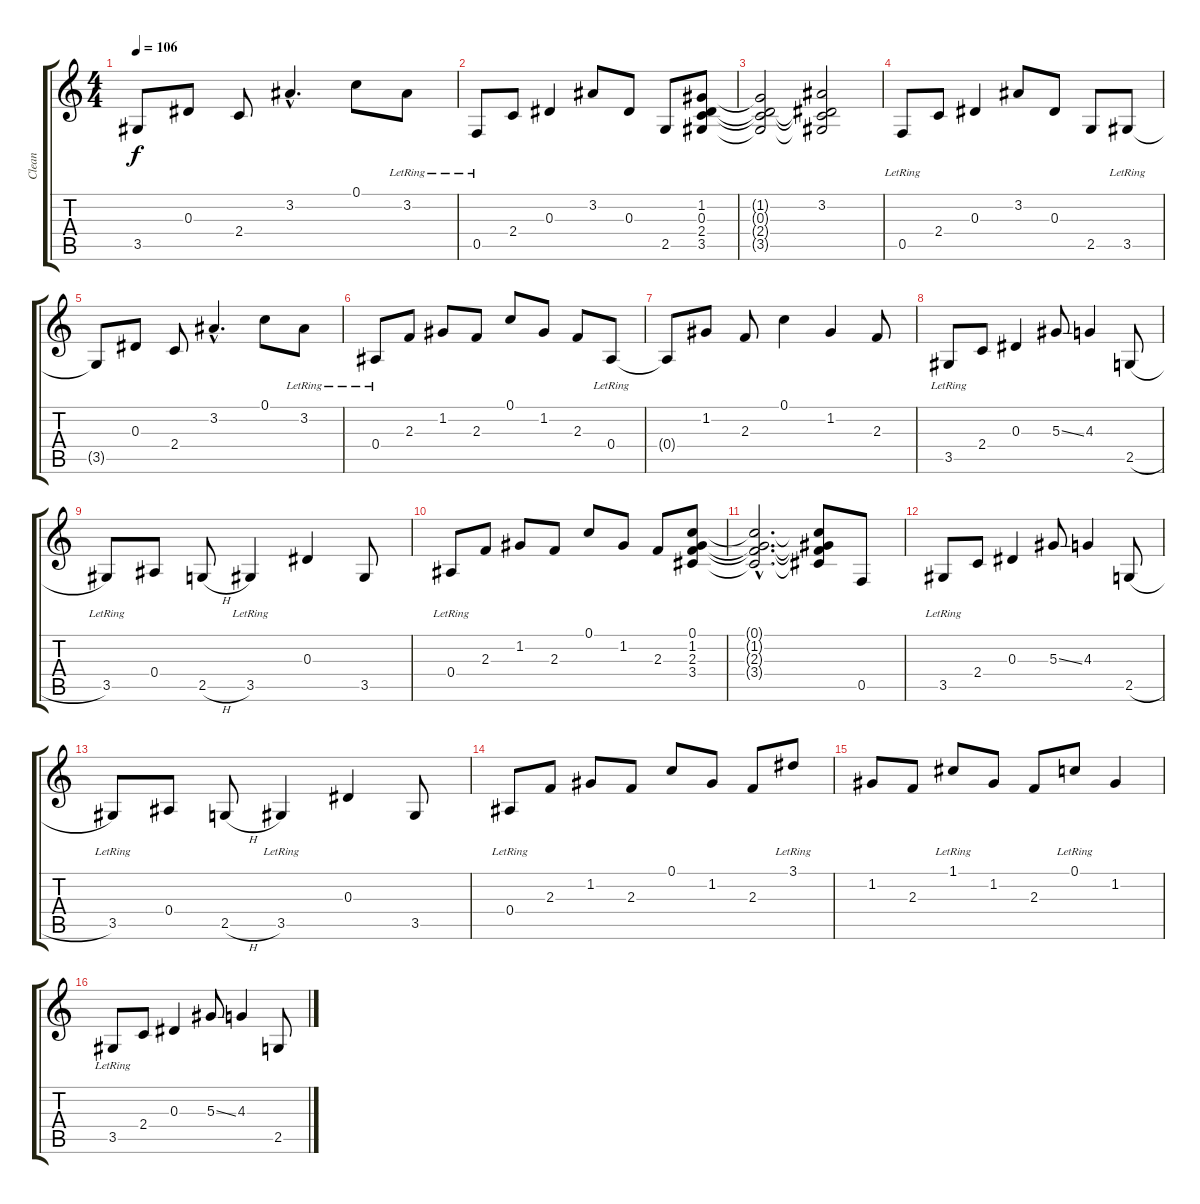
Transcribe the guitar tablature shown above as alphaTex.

\track ("Clean" "Clean") {instrument acousticguitarnylon}
\staff {score tabs}
\tuning (C4 G3 Eb3 Bb2 F2 C2) {hide}
\ts (4 4)
\tempo 106
\clef g2
\ks c
3.5{t}.8{dy f} 0.3.8 2.4.8 3.2{hac}.4{d} 0.1.8 3.2{lr}.8 |
0.5{lr}.8 2.4.8 0.3.4 3.2.8 0.3.8 2.5.8 (1.2 0.3 2.4 3.5).8 |
(1.2{t} 0.3{t} 2.4{t} 3.5{t}).2 (3.2 0.3{t} 2.4{t} 3.5{t}).2 |
0.5{lr}.8 2.4.8 0.3.4 3.2.8 0.3.8 2.5.8 3.5{lr}.8 |
3.5{t}.8 0.3.8 2.4.8 3.2{hac}.4{d} 0.1.8 3.2{lr}.8 |
0.4{lr}.8 2.3.8 1.2.8 2.3.8 0.1.8 1.2.8 2.3.8 0.4{lr}.8 |
0.4{t}.8 1.2.8 2.3.8 0.1.4 1.2.4 2.3.8 |
3.5{lr}.8 2.4.8 0.3.4 5.3{ss}.8 4.3.4 2.5{h}.8 |
3.5{lr}.8 0.4.8 2.5{h}.8 3.5{lr}.4 0.3.4 3.5.8 |
0.4{lr}.8 2.3.8 1.2.8 2.3.8 0.1.8 1.2.8 2.3.8 (0.1 1.2 2.3 3.4).8 |
(0.1{hac t} 1.2{hac t} 2.3{hac t} 3.4{hac t}).2{d} (0.1{t} 1.2{t} 2.3{t} 3.4{t}).8 0.5.8 |
3.5{lr}.8 2.4.8 0.3.4 5.3{ss}.8 4.3.4 2.5{h}.8 |
3.5{lr}.8 0.4.8 2.5{h}.8 3.5{lr}.4 0.3.4 3.5.8 |
0.4{lr}.8 2.3.8 1.2.8 2.3.8 0.1.8 1.2.8 2.3.8 3.1{lr}.8 |
1.2.8 2.3.8 1.1{lr}.8 1.2.8 2.3.8 0.1{lr}.8 1.2.4 |
3.5{lr}.8 2.4.8 0.3.4 5.3{ss}.8 4.3.4 2.5{h}.8
